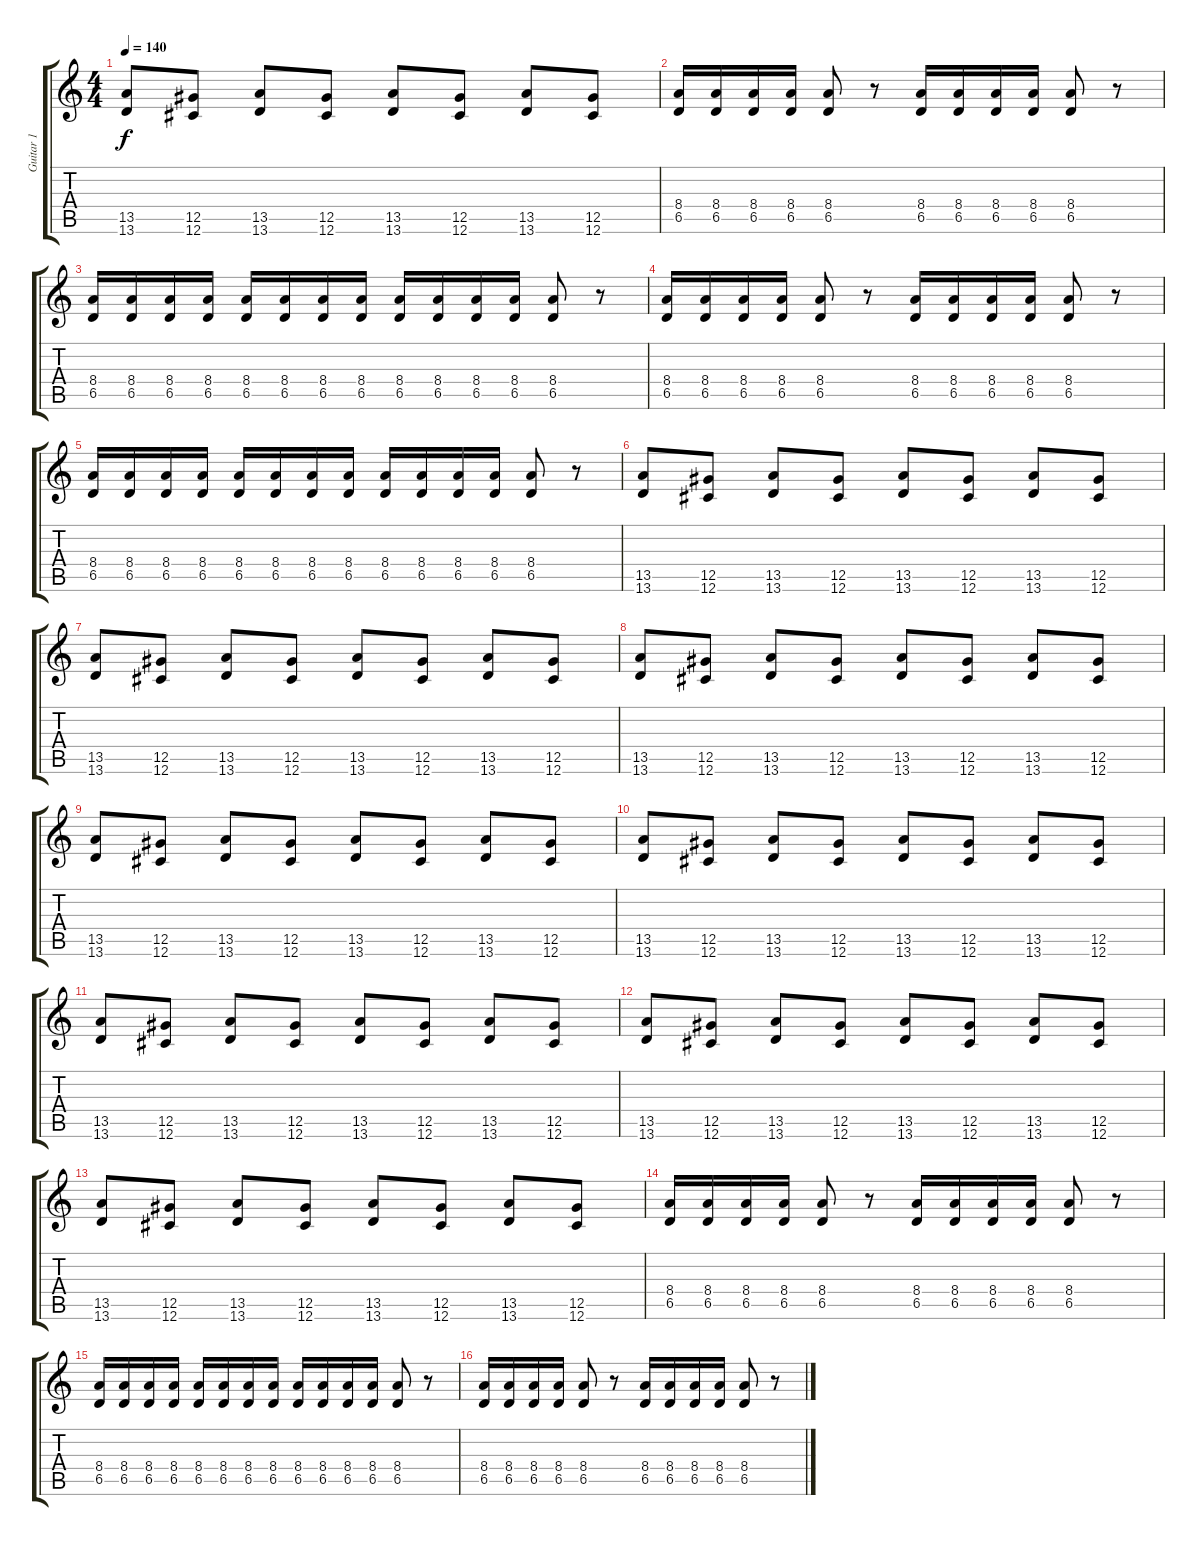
\track ("Guitar 1" "Guitar 1") {instrument overdrivenguitar}
\staff {score tabs}
\tuning (Eb4 Bb3 Gb3 Db3 Ab2 Db2) {hide}
\ts (4 4)
\tempo 140
\clef g2
\ks c
(13.5 13.6).8{dy f} (12.5 12.6).8 (13.5 13.6).8 (12.5 12.6).8 (13.5 13.6).8 (12.5 12.6).8 (13.5 13.6).8 (12.5 12.6).8 |
(8.4 6.5).16 (8.4 6.5).16 (8.4 6.5).16 (8.4 6.5).16 (8.4 6.5).8 r.8 (8.4 6.5).16 (8.4 6.5).16 (8.4 6.5).16 (8.4 6.5).16 (8.4 6.5).8 r.8 |
(8.4 6.5).16 (8.4 6.5).16 (8.4 6.5).16 (8.4 6.5).16 (8.4 6.5).16 (8.4 6.5).16 (8.4 6.5).16 (8.4 6.5).16 (8.4 6.5).16 (8.4 6.5).16 (8.4 6.5).16 (8.4 6.5).16 (8.4 6.5).8 r.8 |
(8.4 6.5).16 (8.4 6.5).16 (8.4 6.5).16 (8.4 6.5).16 (8.4 6.5).8 r.8 (8.4 6.5).16 (8.4 6.5).16 (8.4 6.5).16 (8.4 6.5).16 (8.4 6.5).8 r.8 |
(8.4 6.5).16 (8.4 6.5).16 (8.4 6.5).16 (8.4 6.5).16 (8.4 6.5).16 (8.4 6.5).16 (8.4 6.5).16 (8.4 6.5).16 (8.4 6.5).16 (8.4 6.5).16 (8.4 6.5).16 (8.4 6.5).16 (8.4 6.5).8 r.8 |
(13.5 13.6).8 (12.5 12.6).8 (13.5 13.6).8 (12.5 12.6).8 (13.5 13.6).8 (12.5 12.6).8 (13.5 13.6).8 (12.5 12.6).8 |
(13.5 13.6).8 (12.5 12.6).8 (13.5 13.6).8 (12.5 12.6).8 (13.5 13.6).8 (12.5 12.6).8 (13.5 13.6).8 (12.5 12.6).8 |
(13.5 13.6).8 (12.5 12.6).8 (13.5 13.6).8 (12.5 12.6).8 (13.5 13.6).8 (12.5 12.6).8 (13.5 13.6).8 (12.5 12.6).8 |
(13.5 13.6).8 (12.5 12.6).8 (13.5 13.6).8 (12.5 12.6).8 (13.5 13.6).8 (12.5 12.6).8 (13.5 13.6).8 (12.5 12.6).8 |
(13.5 13.6).8 (12.5 12.6).8 (13.5 13.6).8 (12.5 12.6).8 (13.5 13.6).8 (12.5 12.6).8 (13.5 13.6).8 (12.5 12.6).8 |
(13.5 13.6).8 (12.5 12.6).8 (13.5 13.6).8 (12.5 12.6).8 (13.5 13.6).8 (12.5 12.6).8 (13.5 13.6).8 (12.5 12.6).8 |
(13.5 13.6).8 (12.5 12.6).8 (13.5 13.6).8 (12.5 12.6).8 (13.5 13.6).8 (12.5 12.6).8 (13.5 13.6).8 (12.5 12.6).8 |
(13.5 13.6).8 (12.5 12.6).8 (13.5 13.6).8 (12.5 12.6).8 (13.5 13.6).8 (12.5 12.6).8 (13.5 13.6).8 (12.5 12.6).8 |
(8.4 6.5).16 (8.4 6.5).16 (8.4 6.5).16 (8.4 6.5).16 (8.4 6.5).8 r.8 (8.4 6.5).16 (8.4 6.5).16 (8.4 6.5).16 (8.4 6.5).16 (8.4 6.5).8 r.8 |
(8.4 6.5).16 (8.4 6.5).16 (8.4 6.5).16 (8.4 6.5).16 (8.4 6.5).16 (8.4 6.5).16 (8.4 6.5).16 (8.4 6.5).16 (8.4 6.5).16 (8.4 6.5).16 (8.4 6.5).16 (8.4 6.5).16 (8.4 6.5).8 r.8 |
(8.4 6.5).16 (8.4 6.5).16 (8.4 6.5).16 (8.4 6.5).16 (8.4 6.5).8 r.8 (8.4 6.5).16 (8.4 6.5).16 (8.4 6.5).16 (8.4 6.5).16 (8.4 6.5).8 r.8
